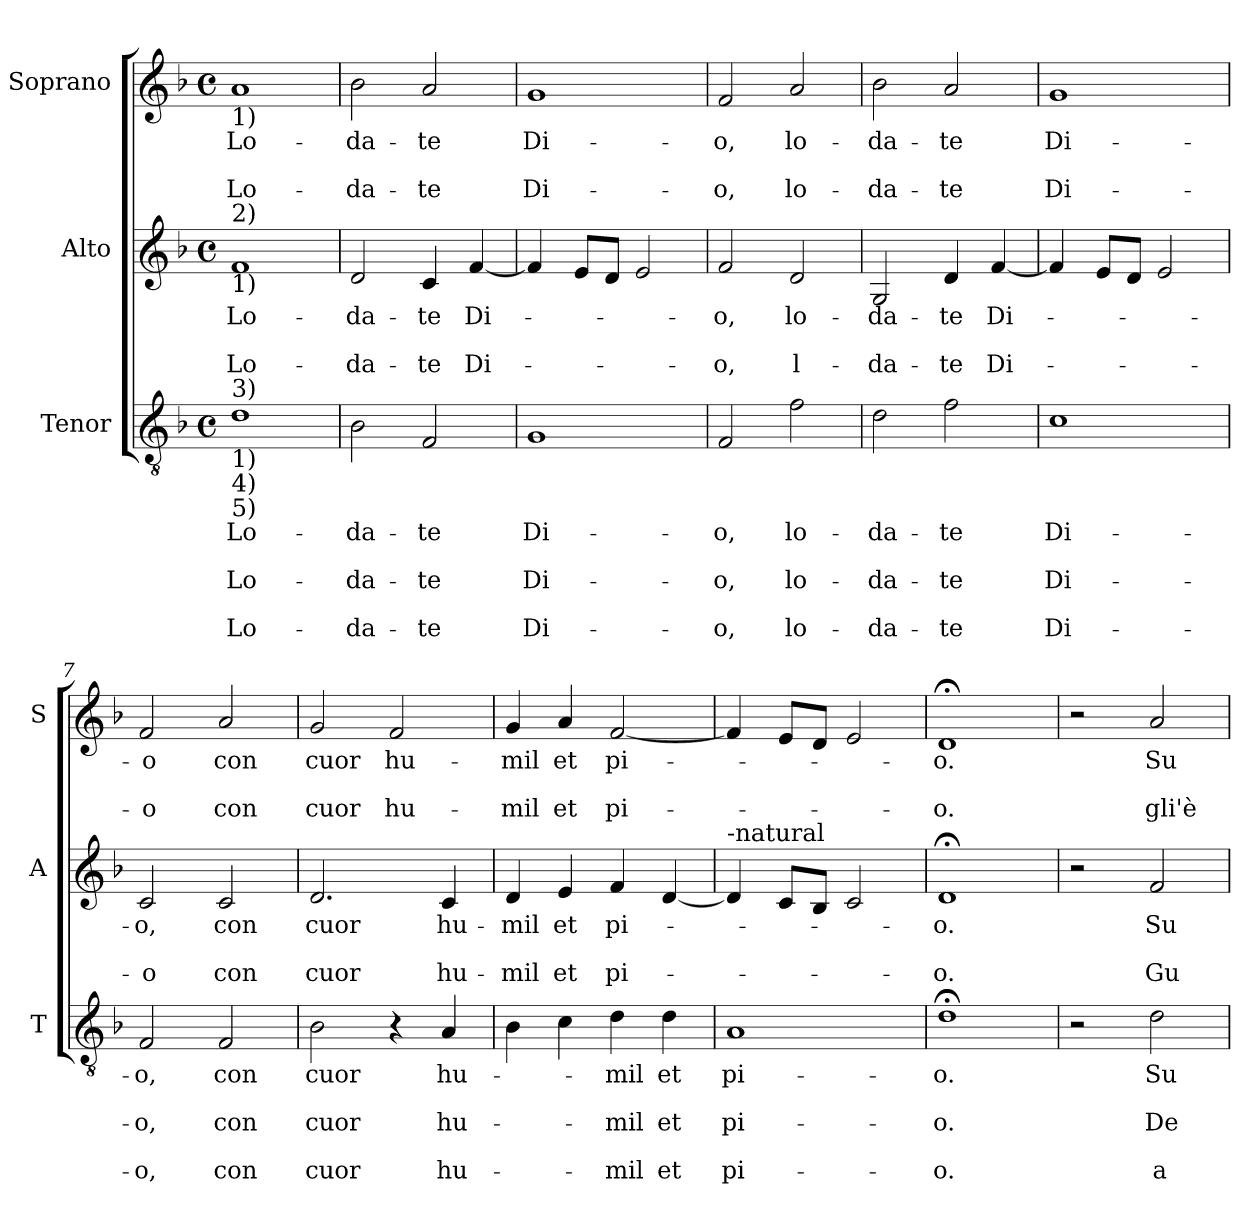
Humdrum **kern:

**kern	**text	**text	**text	**text	**text	**kern	**text	**text	**text	**kern	**text	**text	**text
*part3	*part3	*part3	*part3	*part3	*part3	*part2	*part2	*part2	*part2	*part1	*part1	*part1	*part1
*staff3	*staff3	*staff3	*staff3	*staff3	*staff3	*staff2	*staff2	*staff2	*staff2	*staff1	*staff1	*staff1	*staff1
*I"Tenor	*	*	*	*	*	*I"Alto	*	*	*	*I"Soprano	*	*	*
*I'T	*	*	*	*	*	*I'A	*	*	*	*I'S	*	*	*
*clefGv2	*	*	*	*	*	*clefG2	*	*	*	*clefG2	*	*	*
*k[b-]	*	*	*	*	*	*k[b-]	*	*	*	*k[b-]	*	*	*
*F:	*	*	*	*	*	*F:	*	*	*	*F:	*	*	*
*M4/4	*	*	*	*	*	*M4/4	*	*	*	*M4/4	*	*	*
*met(c)	*	*	*	*	*	*met(c)	*	*	*	*met(c)	*	*	*
=1	=1	=1	=1	=1	=1	=1	=1	=1	=1	=1	=1	=1	=1
!	!	!	!	!	!	!	!	!	!	!LO:TX:b:t=1)	!	!	!
!	!	!	!	!	!	!LO:TX:a:t=2)	!	!	!	!	!	!	!
!	!	!	!	!	!	!LO:TX:b:t=1)	!	!	!	!	!	!	!
!LO:TX:a:t=3)	!	!	!	!	!	!	!	!	!	!	!	!	!
!LO:TX:b:t=1)	!	!	!	!	!	!	!	!	!	!	!	!	!
!LO:TX:b:t=4)	!	!	!	!	!	!	!	!	!	!	!	!	!
!LO:TX:b:t=5)	!	!	!	!	!	!	!	!	!	!	!	!	!
!	!LO:LY:b	!	!LO:LY:b	!	!LO:LY:b	!	!LO:LY:b	!	!LO:LY:b	!	!LO:LY:b	!	!LO:LY:b
1d	Lo-	.	Lo-	.	Lo-	1f	Lo-	.	Lo-	1a	Lo-	.	Lo-
=2	=2	=2	=2	=2	=2	=2	=2	=2	=2	=2	=2	=2	=2
!	!LO:LY:b	!	!LO:LY:b	!	!LO:LY:b	!	!LO:LY:b	!	!LO:LY:b	!	!LO:LY:b	!	!LO:LY:b
2B-\	-da-	.	-da-	.	-da-	2d/	-da-	.	-da-	2b-\	-da-	.	-da-
!	!LO:LY:b	!	!LO:LY:b	!	!LO:LY:b	!	!LO:LY:b	!	!LO:LY:b	!	!LO:LY:b	!	!LO:LY:b
2F/	-te	.	-te	.	-te	4c/	-te	.	-te	2a/	-te	.	-te
!	!	!	!	!	!	!	!LO:LY:b	!	!LO:LY:b	!	!	!	!
.	.	.	.	.	.	[4f/	Di-	.	Di-	.	.	.	.
=3	=3	=3	=3	=3	=3	=3	=3	=3	=3	=3	=3	=3	=3
!	!LO:LY:b	!	!LO:LY:b	!	!LO:LY:b	!	!	!	!	!	!LO:LY:b	!	!LO:LY:b
1G	Di-	.	Di-	.	Di-	4f/]	.	.	.	1g	Di-	.	Di-
.	.	.	.	.	.	8e/L	.	.	.	.	.	.	.
.	.	.	.	.	.	8d/J	.	.	.	.	.	.	.
.	.	.	.	.	.	2e/	.	.	.	.	.	.	.
=4	=4	=4	=4	=4	=4	=4	=4	=4	=4	=4	=4	=4	=4
!	!LO:LY:b	!	!LO:LY:b	!	!LO:LY:b	!	!LO:LY:b	!	!LO:LY:b	!	!LO:LY:b	!	!LO:LY:b
2F/	-o,	.	-o,	.	-o,	2f/	-o,	.	-o,	2f/	-o,	.	-o,
!	!LO:LY:b	!	!LO:LY:b	!	!LO:LY:b	!	!LO:LY:b	!	!LO:LY:b	!	!LO:LY:b	!	!LO:LY:b
2f\	lo-	.	lo-	.	lo-	2d/	lo-	.	l-	2a/	lo-	.	lo-
=5	=5	=5	=5	=5	=5	=5	=5	=5	=5	=5	=5	=5	=5
!	!LO:LY:b	!	!LO:LY:b	!	!LO:LY:b	!	!LO:LY:b	!	!LO:LY:b	!	!LO:LY:b	!	!LO:LY:b
2d\	-da-	.	-da-	.	-da-	2G/	-da-	.	-da-	2b-\	-da-	.	-da-
!	!LO:LY:b	!	!LO:LY:b	!	!LO:LY:b	!	!LO:LY:b	!	!LO:LY:b	!	!LO:LY:b	!	!LO:LY:b
2f\	-te	.	-te	.	-te	4d/	-te	.	-te	2a/	-te	.	-te
!	!	!	!	!	!	!	!LO:LY:b	!	!LO:LY:b	!	!	!	!
.	.	.	.	.	.	[4f/	Di-	.	Di-	.	.	.	.
!!LO:LB:g=z
=6	=6	=6	=6	=6	=6	=6	=6	=6	=6	=6	=6	=6	=6
!	!LO:LY:b	!	!LO:LY:b	!	!LO:LY:b	!	!	!	!	!	!LO:LY:b	!	!LO:LY:b
1c	Di-	.	Di-	.	Di-	4f/]	.	.	.	1g	Di-	.	Di-
.	.	.	.	.	.	8e/L	.	.	.	.	.	.	.
.	.	.	.	.	.	8d/J	.	.	.	.	.	.	.
.	.	.	.	.	.	2e/	.	.	.	.	.	.	.
=7	=7	=7	=7	=7	=7	=7	=7	=7	=7	=7	=7	=7	=7
!	!LO:LY:b	!	!LO:LY:b	!	!LO:LY:b	!	!LO:LY:b	!	!LO:LY:b	!	!LO:LY:b	!	!LO:LY:b
2F/	-o,	.	-o,	.	-o,	2c/	-o,	.	-o	2f/	-o	.	-o
!	!LO:LY:b	!	!LO:LY:b	!	!LO:LY:b	!	!LO:LY:b	!	!LO:LY:b	!	!LO:LY:b	!	!LO:LY:b
2F/	con	.	con	.	con	2c/	con	.	con	2a/	con	.	con
=8	=8	=8	=8	=8	=8	=8	=8	=8	=8	=8	=8	=8	=8
!	!LO:LY:b	!	!LO:LY:b	!	!LO:LY:b	!	!LO:LY:b	!	!LO:LY:b	!	!LO:LY:b	!	!LO:LY:b
2B-\	cuor	.	cuor	.	cuor	2.d/	cuor	.	cuor	2g/	cuor	.	cuor
!	!	!	!	!	!	!	!	!	!	!	!LO:LY:b	!	!LO:LY:b
4r	.	.	.	.	.	.	.	.	.	2f/	hu-	.	hu-
!	!LO:LY:b	!	!LO:LY:b	!	!LO:LY:b	!	!LO:LY:b	!	!LO:LY:b	!	!	!	!
4A/	hu-	.	hu-	.	hu-	4c/	hu-	.	hu-	.	.	.	.
=9	=9	=9	=9	=9	=9	=9	=9	=9	=9	=9	=9	=9	=9
!	!	!	!	!	!	!	!LO:LY:b	!	!LO:LY:b	!	!LO:LY:b	!	!LO:LY:b
4B-\	.	.	.	.	.	4d/	-mil	.	-mil	4g/	-mil	.	-mil
!	!	!	!	!	!	!	!LO:LY:b	!	!LO:LY:b	!	!LO:LY:b	!	!LO:LY:b
4c\	.	.	.	.	.	4e/	et	.	et	4a/	et	.	et
!	!LO:LY:b	!	!LO:LY:b	!	!LO:LY:b	!	!LO:LY:b	!	!LO:LY:b	!	!LO:LY:b	!	!LO:LY:b
4d\	-mil	.	-mil	.	-mil	4f/	pi-	.	pi-	[2f/	pi-	.	pi-
!	!LO:LY:b	!	!LO:LY:b	!	!LO:LY:b	!	!	!	!	!	!	!	!
4d\	et	.	et	.	et	[4d/	.	.	.	.	.	.	.
=10	=10	=10	=10	=10	=10	=10	=10	=10	=10	=10	=10	=10	=10
!	!	!	!	!	!	!LO:TX:a:t=-natural	!	!	!	!	!	!	!
!	!LO:LY:b	!	!LO:LY:b	!	!LO:LY:b	!	!	!	!	!	!	!	!
1A	pi-	.	pi-	.	pi-	4d/]	.	.	.	4f/]	.	.	.
.	.	.	.	.	.	8c/L	.	.	.	8e/L	.	.	.
.	.	.	.	.	.	8B-/J	.	.	.	8d/J	.	.	.
.	.	.	.	.	.	2c/	.	.	.	2e/	.	.	.
!!LO:PB:g=z
=11	=11	=11	=11	=11	=11	=11	=11	=11	=11	=11	=11	=11	=11
!	!LO:LY:b	!	!LO:LY:b	!	!LO:LY:b	!	!LO:LY:b	!	!LO:LY:b	!	!LO:LY:b	!	!LO:LY:b
1d;<	-o.	.	-o.	.	-o.	1d;<;<	-o.	.	-o.	1d;<	-o.	.	-o.
=12	=12	=12	=12	=12	=12	=12	=12	=12	=12	=12	=12	=12	=12
2r	.	.	.	.	.	2r	.	.	.	2r	.	.	.
!	!LO:LY:b	!	!LO:LY:b	!	!LO:LY:b	!	!LO:LY:b	!	!LO:LY:b	!	!LO:LY:b	!	!LO:LY:b
2d\	Su	.	De-	.	a-	2f/	Su	.	Gu-	2a/	Su	.	gli'è
=	=	=	=	=	=	=	=	=	=	=	=	=	=
*-	*-	*-	*-	*-	*-	*-	*-	*-	*-	*-	*-	*-	*-
